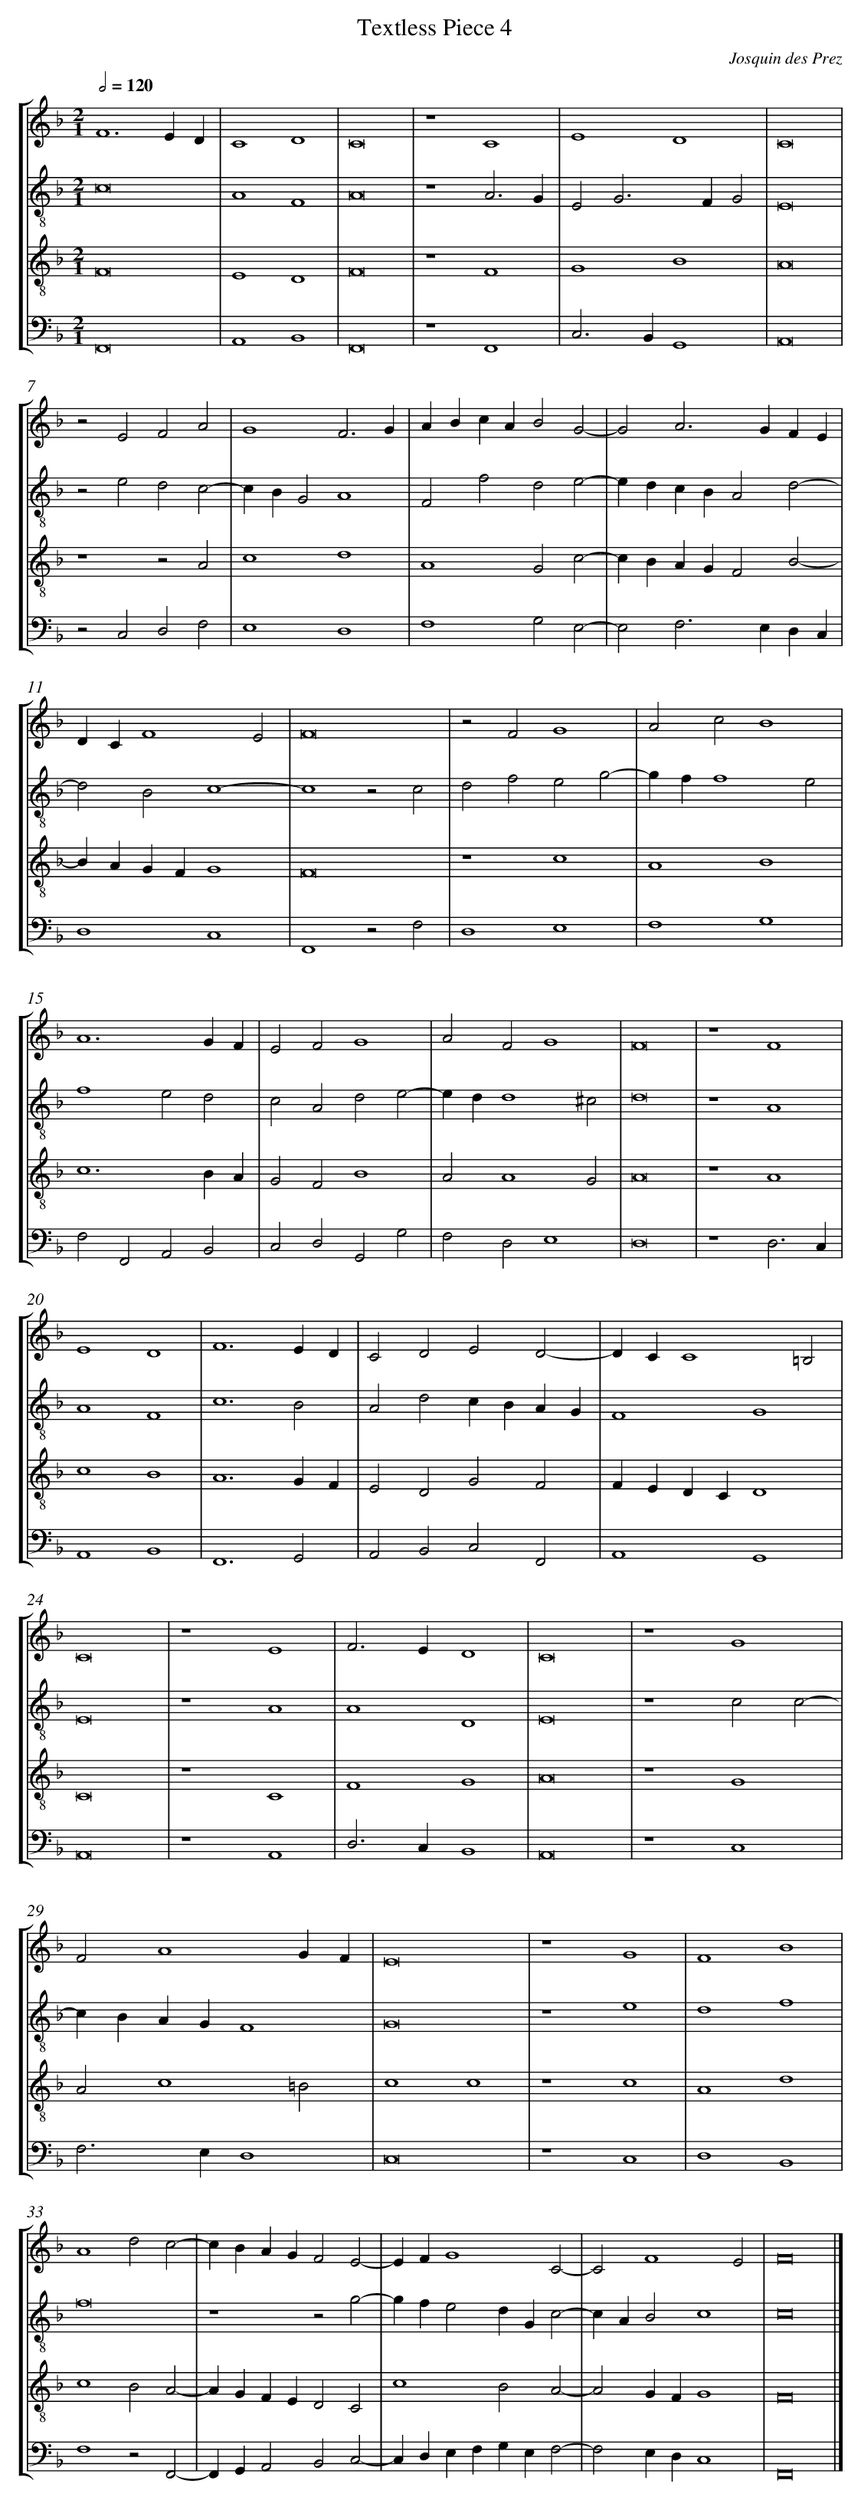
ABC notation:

X:1
T:Textless Piece 4
C: Josquin des Prez
L: 1/4
M: 2/1
Q: 1/2=120
%%staves [1 2 3 4]
V: 1 clef=treble
V: 2 clef=treble-8
V: 3 clef=treble-8
V: 4 clef=bass
K: F
[V:1] F6ED |
[V:2] c8 |
[V:3] F8 |
[V:4] F,,8 |
[V:1] C4D4 |
[V:2] A4F4 |
[V:3] E4D4 |
[V:4] A,,4B,,4 |
[V:1] C8 |
[V:2] A8 |
[V:3] F8 |
[V:4] F,,8 |
[V:1] z4C4 |
[V:2] z4A3G |
[V:3] z4F4 |
[V:4] z4F,,4 |
[V:1] E4D4 |
[V:2] E2G3FG2 |
[V:3] G4B4 |
[V:4] C,3B,,G,,4 |
[V:1] C8 |
[V:2] E8 |
[V:3] A8 |
[V:4] A,,8 |
[V:1] z2E2F2A2 |
[V:2] z2e2d2c2- |
[V:3] z4z2A2 |
[V:4] z2C,2D,2F,2 |
[V:1] G4F3G |
[V:2] cBG2A4 |
[V:3] c4d4 |
[V:4] E,4D,4 |
[V:1] ABcAB2G2- |
[V:2] F2f2d2e2- |
[V:3] A4G2c2- |
[V:4] F,4G,2E,2- |
[V:1] G2A3GFE |
[V:2] edcBA2d2- |
[V:3] cBAGF2B2- |
[V:4] E,2F,3E,D,C, |
[V:1] DCF4E2 |
[V:2] d2B2c4- |
[V:3] BAGFG4 |
[V:4] D,4C,4 |
[V:1] F8 |
[V:2] c4z2c2 |
[V:3] F8 |
[V:4] F,,4z2F,2 |
[V:1] z2F2G4 |
[V:2] d2f2e2g2- |
[V:3] z4c4 |
[V:4] D,4E,4 |
[V:1] A2c2B4 |
[V:2] gff4e2 |
[V:3] A4B4 |
[V:4] F,4G,4 |
[V:1] A6GF |
[V:2] f4e2d2 |
[V:3] c6BA |
[V:4] F,2F,,2A,,2B,,2 |
[V:1] E2F2G4 |
[V:2] c2A2d2e2- |
[V:3] G2F2B4 |
[V:4] C,2D,2G,,2G,2 |
[V:1] A2F2G4 |
[V:2] edd4^c2 |
[V:3] A2A4G2 |
[V:4] F,2D,2E,4 |
[V:1] F8 |
[V:2] d8 |
[V:3] A8 |
[V:4] D,8 |
[V:1] z4F4 |
[V:2] z4A4 |
[V:3] z4A4 |
[V:4] z4D,3C, |
[V:1] E4D4 |
[V:2] A4F4 |
[V:3] c4B4 |
[V:4] A,,4B,,4 |
[V:1] F6ED |
[V:2] c6B2 |
[V:3] A6GF |
[V:4] F,,6G,,2 |
[V:1] C2D2E2D2- |
[V:2] A2d2cBAG |
[V:3] E2D2G2F2 |
[V:4] A,,2B,,2C,2F,,2 |
[V:1] DCC4=B,2 |
[V:2] F4G4 |
[V:3] FEDCD4 |
[V:4] A,,4G,,4 |
[V:1] C8 |
[V:2] E8 |
[V:3] C8 |
[V:4] A,,8 |
[V:1] z4E4 |
[V:2] z4A4 |
[V:3] z4C4 |
[V:4] z4A,,4 |
[V:1] F3ED4 |
[V:2] A4D4 |
[V:3] F4G4 |
[V:4] D,3C,B,,4 |
[V:1] C8 |
[V:2] E8 |
[V:3] A8 |
[V:4] A,,8 |
[V:1] z4G4 |
[V:2] z4c2c2- |
[V:3] z4G4 |
[V:4] z4C,4 |
[V:1] F2A4GF |
[V:2] cBAGF4 |
[V:3] A2c4=B2 |
[V:4] F,3E,D,4 |
[V:1] E8 |
[V:2] G8 |
[V:3] c4c4 |
[V:4] C,8 |
[V:1] z4G4 |
[V:2] z4e4 |
[V:3] z4c4 |
[V:4] z4C,4 |
[V:1] F4B4 |
[V:2] d4f4 |
[V:3] A4d4 |
[V:4] D,4B,,4 |
[V:1] A4d2c2- |
[V:2] f8 |
[V:3] c4B2A2- |
[V:4] F,4z2F,,2- |
[V:1] cBAGF2E2- |
[V:2] z4z2g2- |
[V:3] AGFED2C2 |
[V:4] F,,G,,A,,2B,,2C,2- |
[V:1] EFG4C2- |
[V:2] gfe2dGc2- |
[V:3] c4B2A2- |
[V:4] C,D,E,F,G,E,F,2- |
[V:1] C2F4E2 |
[V:2] cAB2c4 |
[V:3] A2GFG4 |
[V:4] F,2E,D,C,4 |
[V:1] F8 |]
[V:2] c8 |]
[V:3] F8 |]
[V:4] F,,8 |]
